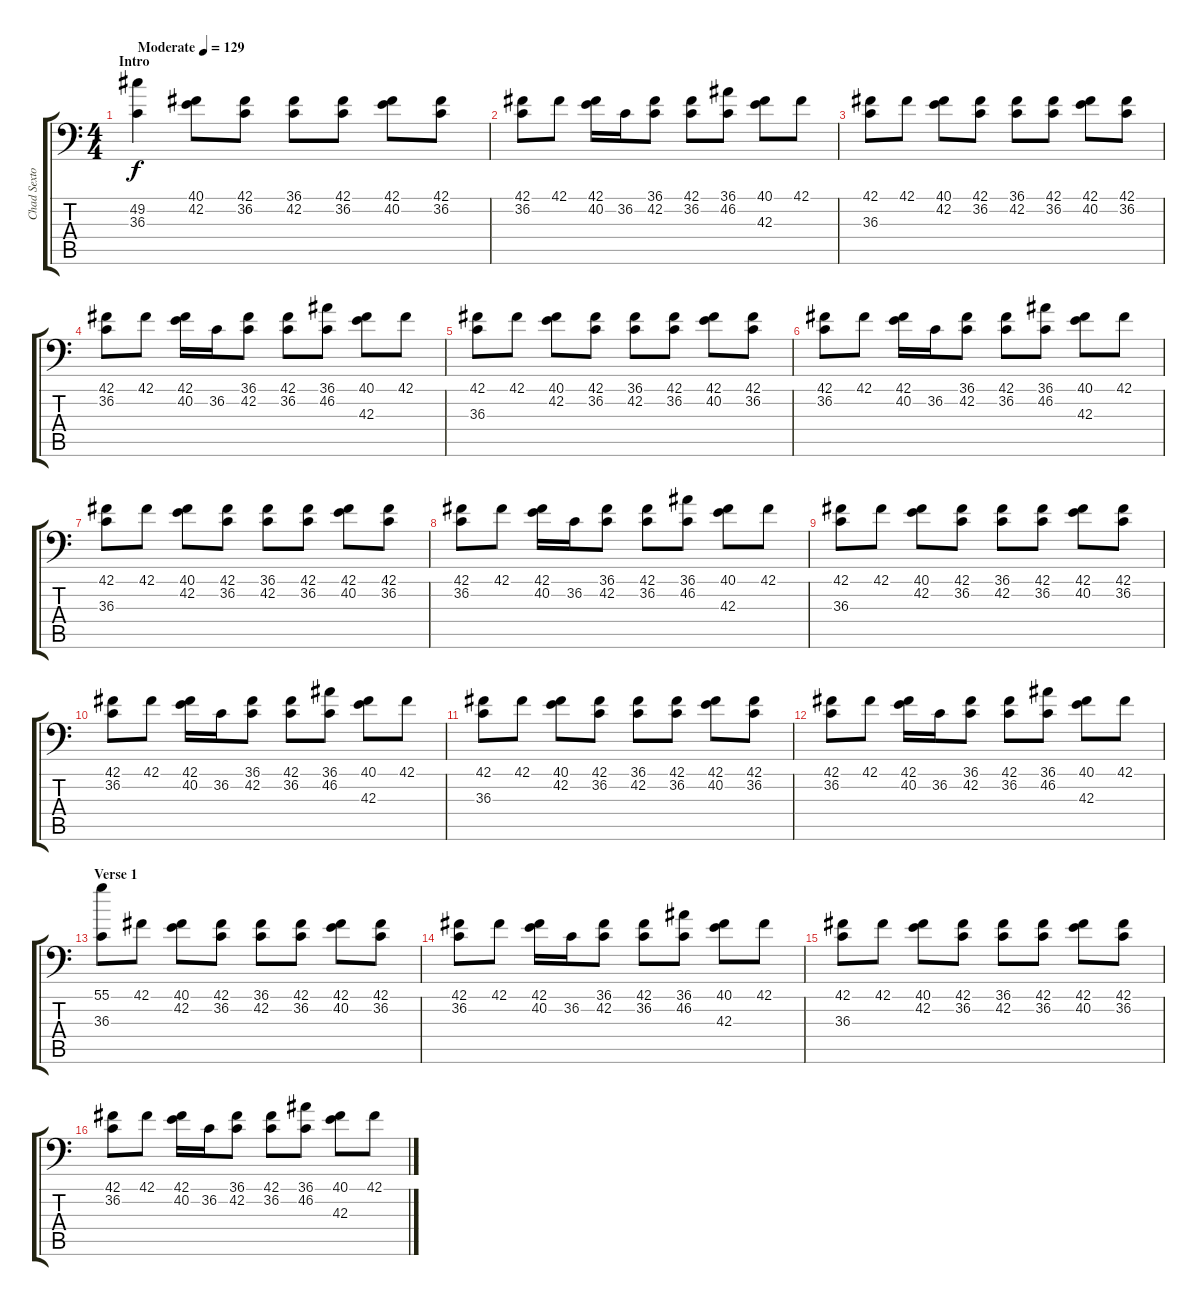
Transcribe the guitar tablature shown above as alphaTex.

\track ("Chad Sexton" "Chad Sexto") {instrument acousticgrandpiano}
\staff {score tabs}
\tuning (C-1 C-1 C-1 C-1 C-1 C-1) {hide}
\ts (4 4)
\section ("" "Intro")
\tempo (129 "Moderate")
\clef f4
\ks c
(49.2 36.3).4{dy f instrument acousticgrandpiano} (40.1 42.2).8 (42.1 36.2).8 (36.1 42.2).8 (42.1 36.2).8 (42.1 40.2).8 (42.1 36.2).8 |
(42.1 36.2).8 42.1.8 (42.1 40.2).16 36.2.16 (36.1 42.2).8 (42.1 36.2).8 (36.1 46.2).8 (40.1 42.3).8 42.1.8 |
(42.1 36.3).8 42.1.8 (40.1 42.2).8 (42.1 36.2).8 (36.1 42.2).8 (42.1 36.2).8 (42.1 40.2).8 (42.1 36.2).8 |
(42.1 36.2).8 42.1.8 (42.1 40.2).16 36.2.16 (36.1 42.2).8 (42.1 36.2).8 (36.1 46.2).8 (40.1 42.3).8 42.1.8 |
(42.1 36.3).8 42.1.8 (40.1 42.2).8 (42.1 36.2).8 (36.1 42.2).8 (42.1 36.2).8 (42.1 40.2).8 (42.1 36.2).8 |
(42.1 36.2).8 42.1.8 (42.1 40.2).16 36.2.16 (36.1 42.2).8 (42.1 36.2).8 (36.1 46.2).8 (40.1 42.3).8 42.1.8 |
(42.1 36.3).8 42.1.8 (40.1 42.2).8 (42.1 36.2).8 (36.1 42.2).8 (42.1 36.2).8 (42.1 40.2).8 (42.1 36.2).8 |
(42.1 36.2).8 42.1.8 (42.1 40.2).16 36.2.16 (36.1 42.2).8 (42.1 36.2).8 (36.1 46.2).8 (40.1 42.3).8 42.1.8 |
(42.1 36.3).8 42.1.8 (40.1 42.2).8 (42.1 36.2).8 (36.1 42.2).8 (42.1 36.2).8 (42.1 40.2).8 (42.1 36.2).8 |
(42.1 36.2).8 42.1.8 (42.1 40.2).16 36.2.16 (36.1 42.2).8 (42.1 36.2).8 (36.1 46.2).8 (40.1 42.3).8 42.1.8 |
(42.1 36.3).8 42.1.8 (40.1 42.2).8 (42.1 36.2).8 (36.1 42.2).8 (42.1 36.2).8 (42.1 40.2).8 (42.1 36.2).8 |
(42.1 36.2).8 42.1.8 (42.1 40.2).16 36.2.16 (36.1 42.2).8 (42.1 36.2).8 (36.1 46.2).8 (40.1 42.3).8 42.1.8 |
\section ("" "Verse 1")
(55.1 36.3).8 42.1.8 (40.1 42.2).8 (42.1 36.2).8 (36.1 42.2).8 (42.1 36.2).8 (42.1 40.2).8 (42.1 36.2).8 |
(42.1 36.2).8 42.1.8 (42.1 40.2).16 36.2.16 (36.1 42.2).8 (42.1 36.2).8 (36.1 46.2).8 (40.1 42.3).8 42.1.8 |
(42.1 36.3).8 42.1.8 (40.1 42.2).8 (42.1 36.2).8 (36.1 42.2).8 (42.1 36.2).8 (42.1 40.2).8 (42.1 36.2).8 |
(42.1 36.2).8 42.1.8 (42.1 40.2).16 36.2.16 (36.1 42.2).8 (42.1 36.2).8 (36.1 46.2).8 (40.1 42.3).8 42.1.8
